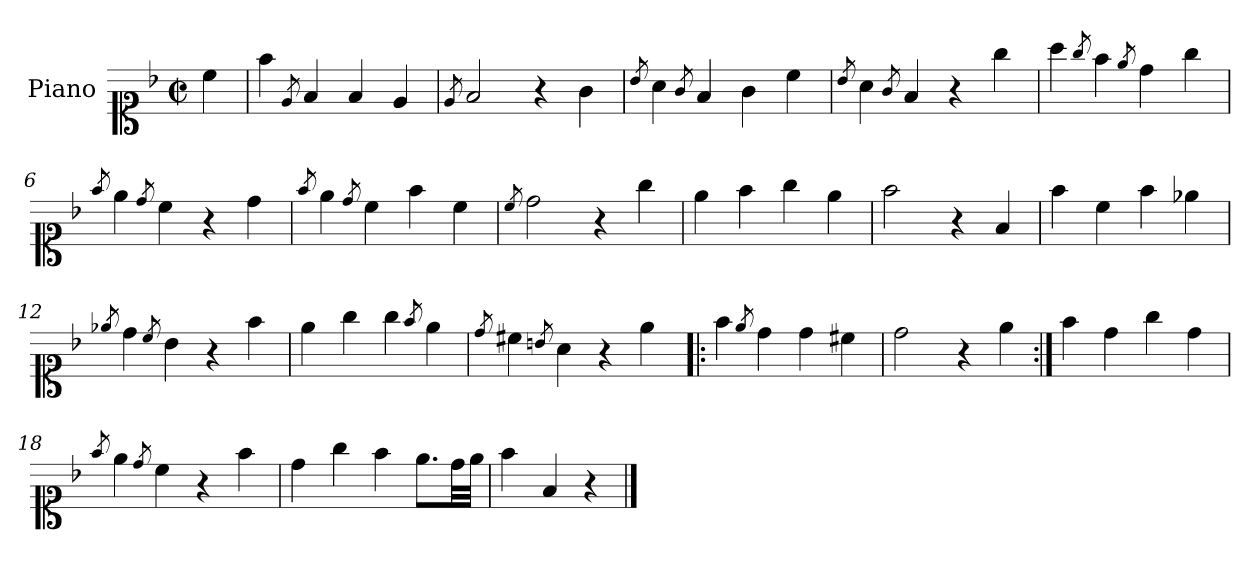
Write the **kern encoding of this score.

**kern
*part1
*staff1
*I"Piano
*I'Pno.
*clefC1
*k[b-]
*M2/2
*met(c|)
=
4cc\
=1
4ff\
8qe/
4f/
4f/
4e/
=2
8qe/
2f/
4r
4g\
=3
8qb-/
4a\
8qg/
4f/
4g\
4cc\
=4
8qb-/
4a\
8qg/
4f/
4r
4gg\
=5
4aa\
8qgg/
4ff\
8qee/
4dd\
4gg\
=6
8qff/
4ee\
8qdd/
4cc\
4r
4dd\
=7
8qff/
4ee\
8qdd/
4cc\
4ff\
4cc\
=8
8qcc/
2dd\
4r
4gg\
=9
4ee\
4ff\
4gg\
4ee\
=10
2ff\
4r
4f/
=11
4ff\
4cc\
4ff\
4ee-X\
=12
8qee-X/
4dd\
8qcc/
4b-\
4r
4ff\
=13
4ee\
4gg\
4gg\
8qff/
4ee\
=14
8qdd/
4cc#X\
8qbn/
4a\
4r
4ee\
=15!|:
4ff\
8qee/
4dd\
4dd\
4cc#X\
=16
2dd\
4r
4ee\
=17:|!
4ff\
4dd\
4gg\
4dd\
=18
8qff/
4ee\
8qdd/
4cc\
4r
4ff\
=19
4dd\
4gg\
4ff\
8.ee\L
32dd\LL
32ee\JJJ
=20
4ff\
4f/
4r
==
*-
